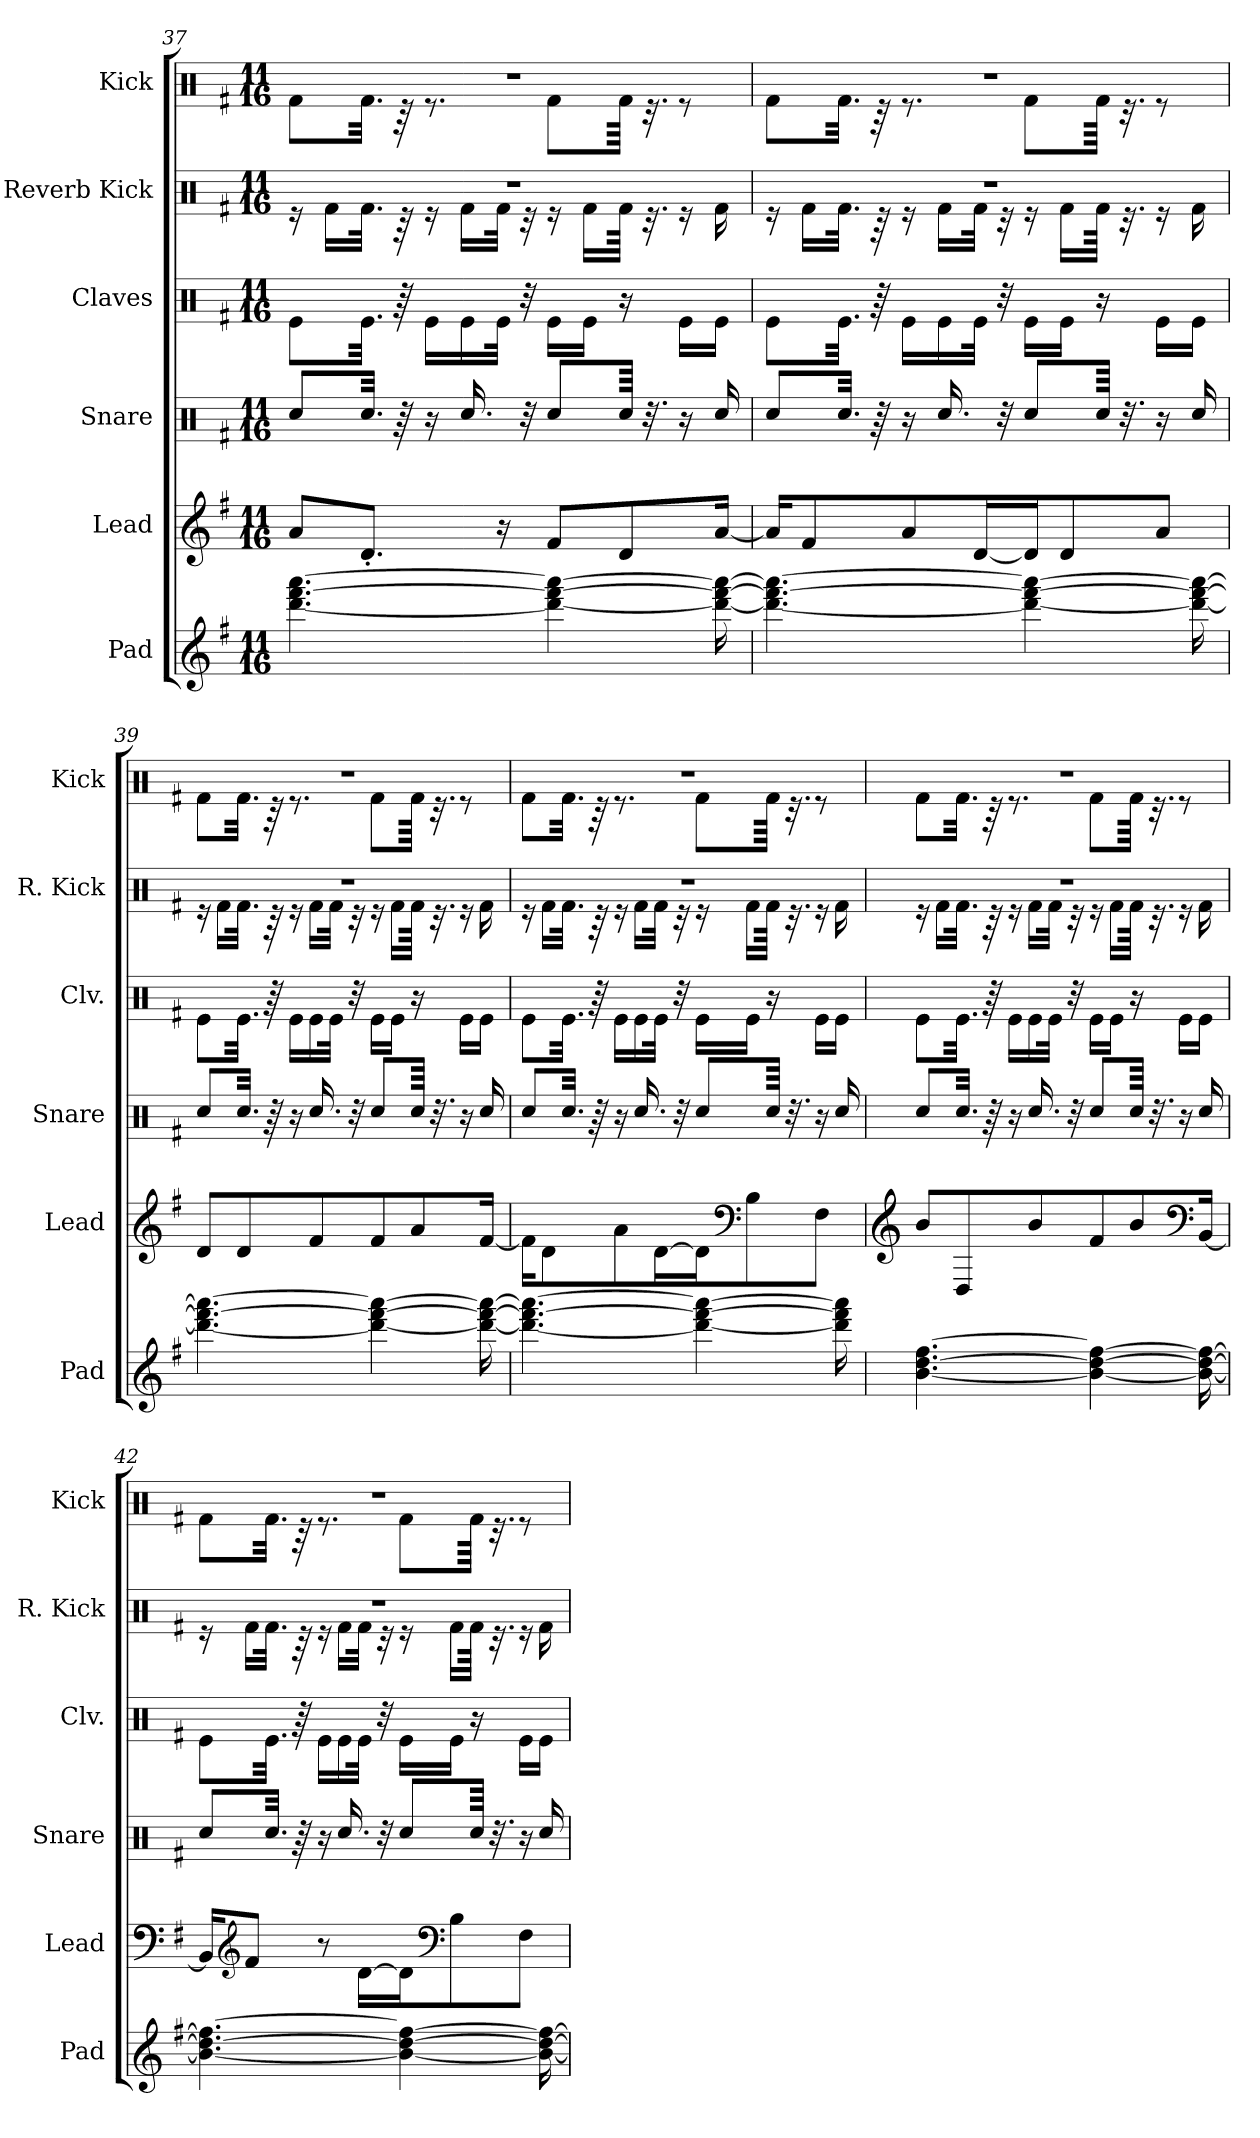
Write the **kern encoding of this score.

**kern	**kern	**kern	**kern	**kern	**kern
*part6	*part5	*part4	*part3	*part2	*part1
*staff6	*staff5	*staff4	*staff3	*staff2	*staff1
*I"Pad	*I"Lead	*I"Snare	*I"Claves	*I"Reverb Kick	*I"Kick
*I'Pad	*I'Lead	*I'Snare	*I'Clv.	*I'R. Kick	*I'Kick
*clefG2	*clefG2	*clefX	*clefX	*clefX	*clefX
*k[f#]	*k[f#]	*k[f#]	*k[f#]	*k[f#]	*k[f#]
*M11/16	*M11/16	*M11/16	*M11/16	*M11/16	*M11/16
=37	=37	=37	=37	=37	=37
*	*	*	*	*^	*^
[4.ddd\ [4.fff#\ [4.aaa\	8a/L	8Rcc/L	8Re\L	16%11r	16r	16%11r	8Rf\L
.	.	.	.	.	16Rf\LL	.	.
.	8.d'/J	32.Rcc/Jkk	32.Re\Jkk	.	32.Rf\JJk	.	32.Rf\Jkk
.	.	64r	64r	.	64r	.	64r
.	.	16r	16Re\LL	.	16r	.	8.r
.	.	16.Rcc/	16Re\	.	16Rf\LL	.	.
.	16r	.	32Re\JJk	.	32Rf\JJk	.	.
.	.	32r	32r	.	32r	.	.
4ddd\_ 4fff#\_ 4aaa\_	8f#/L	8Rcc/L	16Re\LL	.	16r	.	8Rf\L
.	.	.	16Re\JJ	.	16Rf\LL	.	.
.	8d/	64Rcc/Jkkk	16r	.	64Rf\JJkk	.	64Rf\Jkkk
.	.	32.r	.	.	32.r	.	32.r
.	.	16r	16Re\LL	.	16r	.	8r
16ddd\_ 16fff#\_ 16aaa\_	[16a/Jk	16Rcc/	16Re\JJ	.	16Rf\	.	.
!!LO:PB:g=z	!!
=38	=38	=38	=38	=38	=38	=38	=38
4.ddd\_ 4.fff#\_ 4.aaa\_	16a/KL]	8Rcc/L	8Re\L	16%11r	16r	16%11r	8Rf\L
.	8f#/	.	.	.	16Rf\LL	.	.
.	.	32.Rcc/Jkk	32.Re\Jkk	.	32.Rf\JJk	.	32.Rf\Jkk
.	.	64r	64r	.	64r	.	64r
.	8a/	16r	16Re\LL	.	16r	.	8.r
.	.	16.Rcc/	16Re\	.	16Rf\LL	.	.
.	[16d/L	.	32Re\JJk	.	32Rf\JJk	.	.
.	.	32r	32r	.	32r	.	.
4ddd\_ 4fff#\_ 4aaa\_	16d/J]	8Rcc/L	16Re\LL	.	16r	.	8Rf\L
.	8d/	.	16Re\JJ	.	16Rf\LL	.	.
.	.	64Rcc/Jkkk	16r	.	64Rf\JJkk	.	64Rf\Jkkk
.	.	32.r	.	.	32.r	.	32.r
.	8a/J	16r	16Re\LL	.	16r	.	8r
16ddd\_ 16fff#\_ 16aaa\_	.	16Rcc/	16Re\JJ	.	16Rf\	.	.
=39	=39	=39	=39	=39	=39	=39	=39
4.ddd\_ 4.fff#\_ 4.aaa\_	8d/L	8Rcc/L	8Re\L	16%11r	16r	16%11r	8Rf\L
.	.	.	.	.	16Rf\LL	.	.
.	8d/	32.Rcc/Jkk	32.Re\Jkk	.	32.Rf\JJk	.	32.Rf\Jkk
.	.	64r	64r	.	64r	.	64r
.	.	16r	16Re\LL	.	16r	.	8.r
.	8f#/	16.Rcc/	16Re\	.	16Rf\LL	.	.
.	.	.	32Re\JJk	.	32Rf\JJk	.	.
.	.	32r	32r	.	32r	.	.
4ddd\_ 4fff#\_ 4aaa\_	8f#/	8Rcc/L	16Re\LL	.	16r	.	8Rf\L
.	.	.	16Re\JJ	.	16Rf\LL	.	.
.	8a/	64Rcc/Jkkk	16r	.	64Rf\JJkk	.	64Rf\Jkkk
.	.	32.r	.	.	32.r	.	32.r
.	.	16r	16Re\LL	.	16r	.	8r
16ddd\_ 16fff#\_ 16aaa\_	[16f#/Jk	16Rcc/	16Re\JJ	.	16Rf\	.	.
!!LO:LB:g=z	!!
=40	=40	=40	=40	=40	=40	=40	=40
4.ddd\_ 4.fff#\_ 4.aaa\_	16f#\KL]	8Rcc/L	8Re\L	16%11r	16r	16%11r	8Rf\L
.	8d\	.	.	.	16Rf\LL	.	.
.	.	32.Rcc/Jkk	32.Re\Jkk	.	32.Rf\JJk	.	32.Rf\Jkk
.	.	64r	64r	.	64r	.	64r
.	8a\	16r	16Re\LL	.	16r	.	8.r
.	.	16.Rcc/	16Re\	.	16Rf\LL	.	.
.	[16d\L	.	32Re\JJk	.	32Rf\JJk	.	.
.	.	32r	32r	.	32r	.	.
4ddd\_ 4fff#\_ 4aaa\_	16d\J]	8Rcc/L	16Re\LL	.	16r	.	8Rf\L
*	*clefF4	*	*	*	*	*	*
.	8B\	.	16Re\JJ	.	16Rf\LL	.	.
.	.	64Rcc/Jkkk	16r	.	64Rf\JJkk	.	64Rf\Jkkk
.	.	32.r	.	.	32.r	.	32.r
.	8F#\J	16r	16Re\LL	.	16r	.	8r
16ddd\] 16fff#\] 16aaa\]	.	16Rcc/	16Re\JJ	.	16Rf\	.	.
=41	=41	=41	=41	=41	=41	=41	=41
*	*clefG2	*	*	*	*	*	*
[4.b\ [4.dd\ [4.ff#\	8b/L	8Rcc/L	8Re\L	16%11r	16r	16%11r	8Rf\L
.	.	.	.	.	16Rf\LL	.	.
.	8D/	32.Rcc/Jkk	32.Re\Jkk	.	32.Rf\JJk	.	32.Rf\Jkk
.	.	64r	64r	.	64r	.	64r
.	.	16r	16Re\LL	.	16r	.	8.r
.	8b/	16.Rcc/	16Re\	.	16Rf\LL	.	.
.	.	.	32Re\JJk	.	32Rf\JJk	.	.
.	.	32r	32r	.	32r	.	.
4b\_ 4dd\_ 4ff#\_	8f#/	8Rcc/L	16Re\LL	.	16r	.	8Rf\L
.	.	.	16Re\JJ	.	16Rf\LL	.	.
.	8b/	64Rcc/Jkkk	16r	.	64Rf\JJkk	.	64Rf\Jkkk
.	.	32.r	.	.	32.r	.	32.r
.	.	16r	16Re\LL	.	16r	.	8r
*	*clefF4	*	*	*	*	*	*
16b\_ 16dd\_ 16ff#\_	[16BB/Jk	16Rcc/	16Re\JJ	.	16Rf\	.	.
!!LO:PB:g=z	!!
=42	=42	=42	=42	=42	=42	=42	=42
4.b\_ 4.dd\_ 4.ff#\_	16BB/KL]	8Rcc/L	8Re\L	16%11r	16r	16%11r	8Rf\L
*	*clefG2	*	*	*	*	*	*
.	8f#/J	.	.	.	16Rf\LL	.	.
.	.	32.Rcc/Jkk	32.Re\Jkk	.	32.Rf\JJk	.	32.Rf\Jkk
.	.	64r	64r	.	64r	.	64r
.	8r	16r	16Re\LL	.	16r	.	8.r
.	.	16.Rcc/	16Re\	.	16Rf\LL	.	.
.	[16d\LL	.	32Re\JJk	.	32Rf\JJk	.	.
.	.	32r	32r	.	32r	.	.
4b\_ 4dd\_ 4ff#\_	16d\J]	8Rcc/L	16Re\LL	.	16r	.	8Rf\L
*	*clefF4	*	*	*	*	*	*
.	8B\	.	16Re\JJ	.	16Rf\LL	.	.
.	.	64Rcc/Jkkk	16r	.	64Rf\JJkk	.	64Rf\Jkkk
.	.	32.r	.	.	32.r	.	32.r
.	8F#\J	16r	16Re\LL	.	16r	.	8r
16b\_ 16dd\_ 16ff#\_	.	16Rcc/	16Re\JJ	.	16Rf\	.	.
*	*	*	*	*v	*v	*	*
*	*	*	*	*	*v	*v
=	=	=	=	=	=
*-	*-	*-	*-	*-	*-
